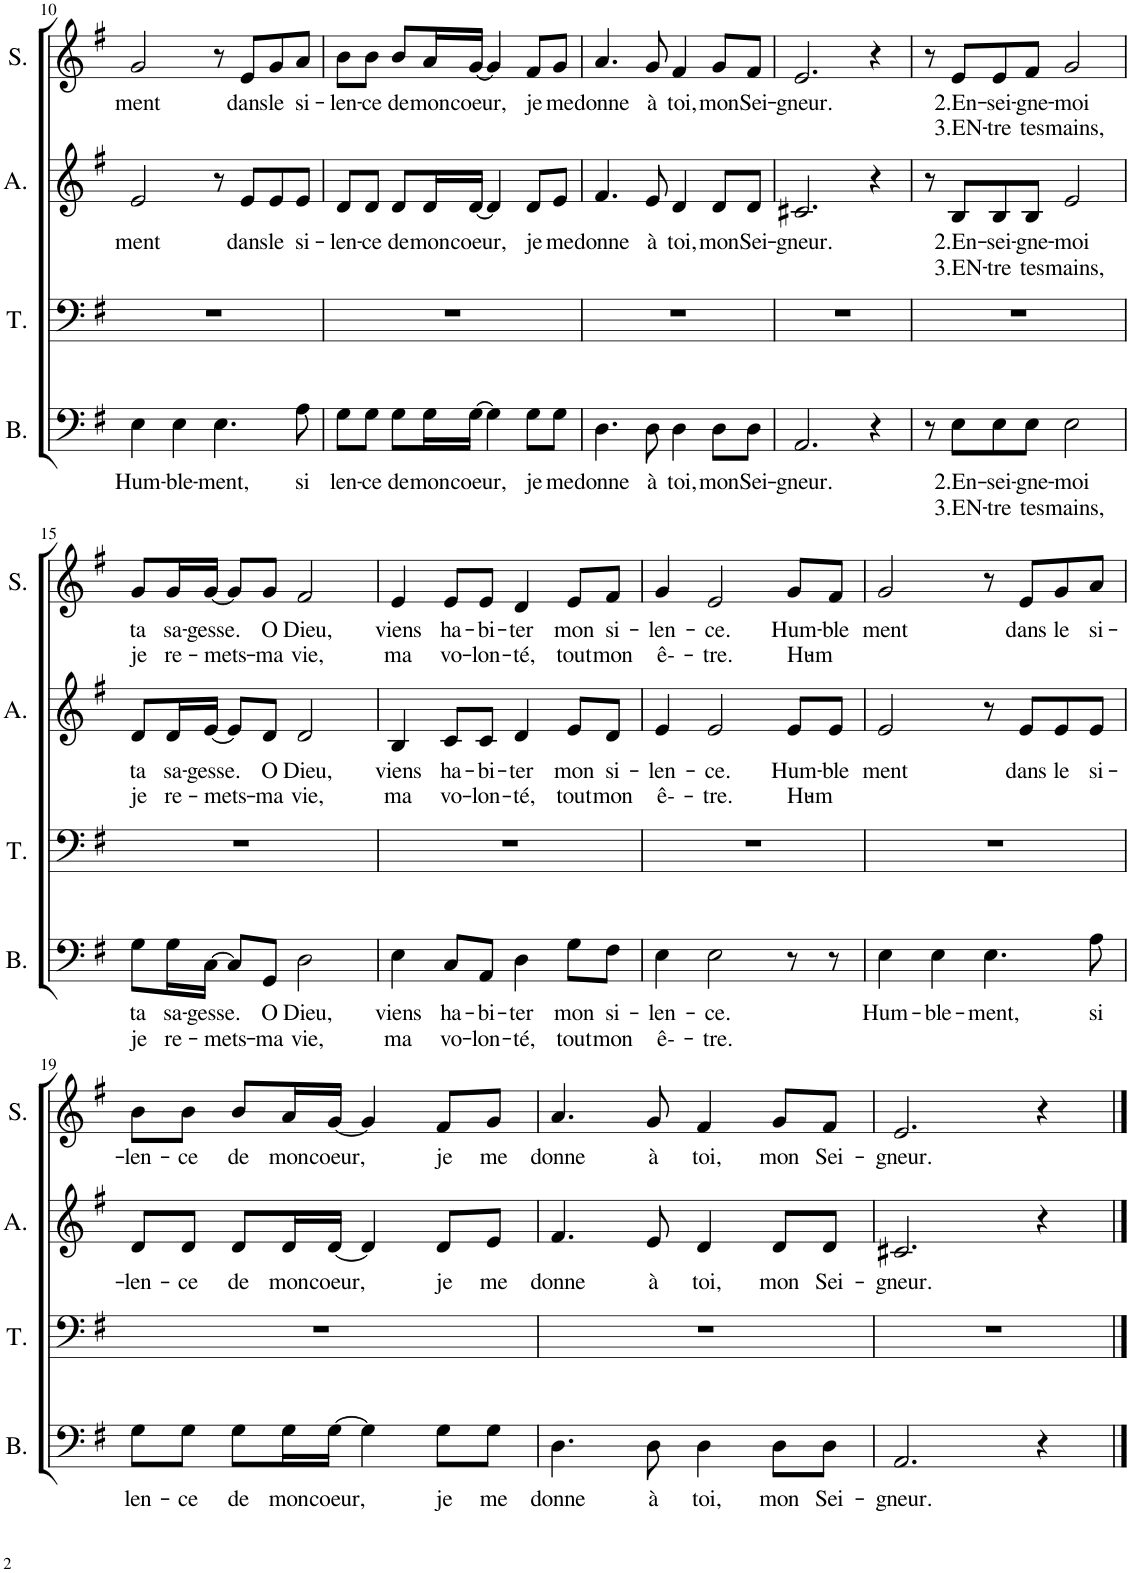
**kern	**text	**text	**kern	**kern	**text	**text	**kern	**text	**text
*part4	*part4	*part4	*part3	*part2	*part2	*part2	*part1	*part1	*part1
*staff4	*staff4	*staff4	*staff3	*staff2	*staff2	*staff2	*staff1	*staff1	*staff1
*I"Bass	*	*	*I"Tenor	*I"Alto	*	*	*I"Soprano	*	*
*I'B.	*	*	*I'T.	*I'A.	*	*	*I'S.	*	*
!!LO:PB:g=z
*clefF4	*	*	*clefF4	*clefG2	*	*	*clefG2	*	*
*k[f#]	*	*	*k[f#]	*k[f#]	*	*	*k[f#]	*	*
*M4/4	*	*	*M4/4	*M4/4	*	*	*M4/4	*	*
*met(c)	*	*	*met(c)	*met(c)	*	*	*met(c)	*	*
=10	=10	=10	=10	=10	=10	=10	=10	=10	=10
!	!LO:LY:b	!	!	!	!LO:LY:b	!	!	!LO:LY:b	!
4E\	Hum-	.	1r	2e/	-ment	.	2g/	-ment	.
!	!LO:LY:b	!	!	!	!	!	!	!	!
4E\	-ble-	.	.	.	.	.	.	.	.
!	!LO:LY:b	!	!	!	!	!	!	!	!
4.E\	-ment,	.	.	8r	.	.	8r	.	.
!	!	!	!	!	!LO:LY:b	!	!	!LO:LY:b	!
.	.	.	.	8e/L	dans	.	8e/L	dans	.
!	!	!	!	!	!LO:LY:b	!	!	!LO:LY:b	!
.	.	.	.	8e/	le	.	8g/	le	.
!	!LO:LY:b	!	!	!	!LO:LY:b	!	!	!LO:LY:b	!
8A\	si	.	.	8e/J	si-	.	8a/J	si-	.
=11	=11	=11	=11	=11	=11	=11	=11	=11	=11
!	!LO:LY:b	!	!	!	!LO:LY:b	!	!	!LO:LY:b	!
8G\L	-len-	.	1r	8d/L	-len-	.	8b\L	-len-	.
!	!LO:LY:b	!	!	!	!LO:LY:b	!	!	!LO:LY:b	!
8G\J	-ce	.	.	8d/J	-ce	.	8b\J	-ce	.
!	!LO:LY:b	!	!	!	!LO:LY:b	!	!	!LO:LY:b	!
8G\L	de	.	.	8d/L	de	.	8b/L	de	.
!	!LO:LY:b	!	!	!	!LO:LY:b	!	!	!LO:LY:b	!
16G\L	mon	.	.	16d/L	mon	.	16a/L	mon	.
!	!LO:LY:b	!	!	!	!LO:LY:b	!	!	!LO:LY:b	!
[16G\JJ	coeur,	.	.	[16d/JJ	coeur,	.	[16g/JJ	coeur,	.
4G\]	.	.	.	4d/]	.	.	4g/]	.	.
!	!LO:LY:b	!	!	!	!LO:LY:b	!	!	!LO:LY:b	!
8G\L	je	.	.	8d/L	je	.	8f#/L	je	.
!	!LO:LY:b	!	!	!	!LO:LY:b	!	!	!LO:LY:b	!
8G\J	me	.	.	8e/J	me	.	8g/J	me	.
=12	=12	=12	=12	=12	=12	=12	=12	=12	=12
!	!LO:LY:b	!	!	!	!LO:LY:b	!	!	!LO:LY:b	!
4.D\	donne	.	1r	4.f#/	donne	.	4.a/	donne	.
!	!LO:LY:b	!	!	!	!LO:LY:b	!	!	!LO:LY:b	!
8D\	à	.	.	8e/	à	.	8g/	à	.
!	!LO:LY:b	!	!	!	!LO:LY:b	!	!	!LO:LY:b	!
4D\	toi,	.	.	4d/	toi,	.	4f#/	toi,	.
!	!LO:LY:b	!	!	!	!LO:LY:b	!	!	!LO:LY:b	!
8D\L	mon	.	.	8d/L	mon	.	8g/L	mon	.
!	!LO:LY:b	!	!	!	!LO:LY:b	!	!	!LO:LY:b	!
8D\J	Sei-	.	.	8d/J	Sei-	.	8f#/J	Sei-	.
=13	=13	=13	=13	=13	=13	=13	=13	=13	=13
!	!LO:LY:b	!	!	!	!LO:LY:b	!	!	!LO:LY:b	!
2.AA/	-gneur.	.	1r	2.c#X/	-gneur.	.	2.e/	-gneur.	.
4r	.	.	.	4r	.	.	4r	.	.
=14	=14	=14	=14	=14	=14	=14	=14	=14	=14
8r	.	.	1r	8r	.	.	8r	.	.
!	!LO:LY:b	!LO:LY:b	!	!	!LO:LY:b	!LO:LY:b	!	!LO:LY:b	!LO:LY:b
8E\L	2.En-	3.EN-	.	8B/L	2.En-	3.EN-	8e/L	2.En-	3.EN-
!	!LO:LY:b	!LO:LY:b	!	!	!LO:LY:b	!LO:LY:b	!	!LO:LY:b	!LO:LY:b
8E\	-sei-	-tre	.	8B/	-sei-	-tre	8e/	-sei-	-tre
!	!LO:LY:b	!LO:LY:b	!	!	!LO:LY:b	!LO:LY:b	!	!LO:LY:b	!LO:LY:b
8E\J	-gne-	tes	.	8B/J	-gne-	tes	8f#/J	-gne-	tes
!	!LO:LY:b	!LO:LY:b	!	!	!LO:LY:b	!LO:LY:b	!	!LO:LY:b	!LO:LY:b
2E\	-moi	mains,	.	2e/	-moi	mains,	2g/	-moi	mains,
!!LO:LB:g=z
=15	=15	=15	=15	=15	=15	=15	=15	=15	=15
!	!LO:LY:b	!LO:LY:b	!	!	!LO:LY:b	!LO:LY:b	!	!LO:LY:b	!LO:LY:b
8G\L	ta	je	1r	8d/L	ta	je	8g/L	ta	je
!	!LO:LY:b	!LO:LY:b	!	!	!LO:LY:b	!LO:LY:b	!	!LO:LY:b	!LO:LY:b
16G\L	sa-	re-	.	16d/L	sa-	re-	16g/L	sa-	re-
!	!LO:LY:b	!LO:LY:b	!	!	!LO:LY:b	!LO:LY:b	!	!LO:LY:b	!LO:LY:b
[16C\JJ	-gesse.	-mets-	.	[16e/JJ	-gesse.	-mets-	[16g/JJ	-gesse.	-mets-
8C/L]	.	.	.	8e/L]	.	.	8g/L]	.	.
!	!LO:LY:b	!LO:LY:b	!	!	!LO:LY:b	!LO:LY:b	!	!LO:LY:b	!LO:LY:b
8GG/J	O	-ma	.	8d/J	O	-ma	8g/J	O	-ma
!	!LO:LY:b	!LO:LY:b	!	!	!LO:LY:b	!LO:LY:b	!	!LO:LY:b	!LO:LY:b
2D\	Dieu,	vie,	.	2d/	Dieu,	vie,	2f#/	Dieu,	vie,
=16	=16	=16	=16	=16	=16	=16	=16	=16	=16
!	!LO:LY:b	!LO:LY:b	!	!	!LO:LY:b	!LO:LY:b	!	!LO:LY:b	!LO:LY:b
4E\	viens	ma	1r	4B/	viens	ma	4e/	viens	ma
!	!LO:LY:b	!LO:LY:b	!	!	!LO:LY:b	!LO:LY:b	!	!LO:LY:b	!LO:LY:b
8C/L	ha-	vo-	.	8c/L	ha-	vo-	8e/L	ha-	vo-
!	!LO:LY:b	!LO:LY:b	!	!	!LO:LY:b	!LO:LY:b	!	!LO:LY:b	!LO:LY:b
8AA/J	-bi-	-lon-	.	8c/J	-bi-	-lon-	8e/J	-bi-	-lon-
!	!LO:LY:b	!LO:LY:b	!	!	!LO:LY:b	!LO:LY:b	!	!LO:LY:b	!LO:LY:b
4D\	-ter	-té,	.	4d/	-ter	-té,	4d/	-ter	-té,
!	!LO:LY:b	!LO:LY:b	!	!	!LO:LY:b	!LO:LY:b	!	!LO:LY:b	!LO:LY:b
8G\L	mon	tout	.	8e/L	mon	tout	8e/L	mon	tout
!	!LO:LY:b	!LO:LY:b	!	!	!LO:LY:b	!LO:LY:b	!	!LO:LY:b	!LO:LY:b
8F#\J	si-	mon	.	8d/J	si-	mon	8f#/J	si-	mon
=17	=17	=17	=17	=17	=17	=17	=17	=17	=17
!	!LO:LY:b	!LO:LY:b	!	!	!LO:LY:b	!LO:LY:b	!	!LO:LY:b	!LO:LY:b
4E\	-len-	ê--	1r	4e/	-len-	ê--	4g/	-len-	ê--
!	!LO:LY:b	!LO:LY:b	!	!	!LO:LY:b	!LO:LY:b	!	!LO:LY:b	!LO:LY:b
2E\	-ce.	-tre.	.	2e/	-ce.	-tre.	2e/	-ce.	-tre.
!	!	!	!	!	!LO:LY:b	!LO:LY:b	!	!LO:LY:b	!LO:LY:b
8r	.	.	.	8e/L	Hum-	Hum-	8g/L	Hum-	Hum-
!	!	!	!	!	!LO:LY:b	!	!	!LO:LY:b	!
8r	.	.	.	8e/J	-ble	.	8f#/J	-ble	.
=18	=18	=18	=18	=18	=18	=18	=18	=18	=18
!	!LO:LY:b	!	!	!	!LO:LY:b	!	!	!LO:LY:b	!
4E\	Hum-	.	1r	2e/	-ment	.	2g/	-ment	.
!	!LO:LY:b	!	!	!	!	!	!	!	!
4E\	-ble-	.	.	.	.	.	.	.	.
!	!LO:LY:b	!	!	!	!	!	!	!	!
4.E\	-ment,	.	.	8r	.	.	8r	.	.
!	!	!	!	!	!LO:LY:b	!	!	!LO:LY:b	!
.	.	.	.	8e/L	dans	.	8e/L	dans	.
!	!	!	!	!	!LO:LY:b	!	!	!LO:LY:b	!
.	.	.	.	8e/	le	.	8g/	le	.
!	!LO:LY:b	!	!	!	!LO:LY:b	!	!	!LO:LY:b	!
8A\	si	.	.	8e/J	si-	.	8a/J	si-	.
!!LO:LB:g=z
=19	=19	=19	=19	=19	=19	=19	=19	=19	=19
!	!LO:LY:b	!	!	!	!LO:LY:b	!	!	!LO:LY:b	!
8G\L	-len-	.	1r	8d/L	-len-	.	8b\L	-len-	.
!	!LO:LY:b	!	!	!	!LO:LY:b	!	!	!LO:LY:b	!
8G\J	-ce	.	.	8d/J	-ce	.	8b\J	-ce	.
!	!LO:LY:b	!	!	!	!LO:LY:b	!	!	!LO:LY:b	!
8G\L	de	.	.	8d/L	de	.	8b/L	de	.
!	!LO:LY:b	!	!	!	!LO:LY:b	!	!	!LO:LY:b	!
16G\L	mon	.	.	16d/L	mon	.	16a/L	mon	.
!	!LO:LY:b	!	!	!	!LO:LY:b	!	!	!LO:LY:b	!
[16G\JJ	coeur,	.	.	[16d/JJ	coeur,	.	[16g/JJ	coeur,	.
4G\]	.	.	.	4d/]	.	.	4g/]	.	.
!	!LO:LY:b	!	!	!	!LO:LY:b	!	!	!LO:LY:b	!
8G\L	je	.	.	8d/L	je	.	8f#/L	je	.
!	!LO:LY:b	!	!	!	!LO:LY:b	!	!	!LO:LY:b	!
8G\J	me	.	.	8e/J	me	.	8g/J	me	.
=20	=20	=20	=20	=20	=20	=20	=20	=20	=20
!	!LO:LY:b	!	!	!	!LO:LY:b	!	!	!LO:LY:b	!
4.D\	donne	.	1r	4.f#/	donne	.	4.a/	donne	.
!	!LO:LY:b	!	!	!	!LO:LY:b	!	!	!LO:LY:b	!
8D\	à	.	.	8e/	à	.	8g/	à	.
!	!LO:LY:b	!	!	!	!LO:LY:b	!	!	!LO:LY:b	!
4D\	toi,	.	.	4d/	toi,	.	4f#/	toi,	.
!	!LO:LY:b	!	!	!	!LO:LY:b	!	!	!LO:LY:b	!
8D\L	mon	.	.	8d/L	mon	.	8g/L	mon	.
!	!LO:LY:b	!	!	!	!LO:LY:b	!	!	!LO:LY:b	!
8D\J	Sei-	.	.	8d/J	Sei-	.	8f#/J	Sei-	.
=21	=21	=21	=21	=21	=21	=21	=21	=21	=21
!	!LO:LY:b	!	!	!	!LO:LY:b	!	!	!LO:LY:b	!
2.AA/	-gneur.	.	1r	2.c#X/	-gneur.	.	2.e/	-gneur.	.
4r	.	.	.	4r	.	.	4r	.	.
==	==	==	==	==	==	==	==	==	==
*-	*-	*-	*-	*-	*-	*-	*-	*-	*-
